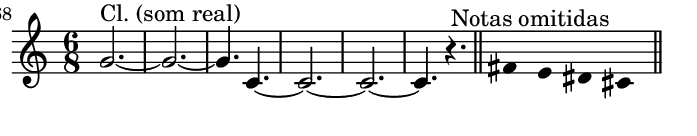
\version "2.11.64"

\include "../config/lib.ly"

\score {
  \new Staff {
      \time 6/8
      \relative c'' {
        \set Score.currentBarNumber = #68
        \bar ""
        \bracketUp
        g2.~^\markup{Cl. (som real)}
        g2.~
        g4. c,4.~
        c2.~
        c2.~
        c4. r
        \bar "||"
        \cadenzaOn
        \override Stem #'transparent = ##t
        \override TextScript #'extra-offset = #'( -5 . 0 )
        fis4^\markup{Notas omitidas} e dis cis
        \bar "||"
      }
    }
  \layout {
    \context {
      \Staff \consists "Horizontal_bracket_engraver"
    }
  }
}
\paper {
  paper-width = 11.8\cm
  paper-height = 3\cm
  line-width = 11\cm
  top-margin = -.1\cm
  left-margin = .2\cm
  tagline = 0
  indent = #0
}
